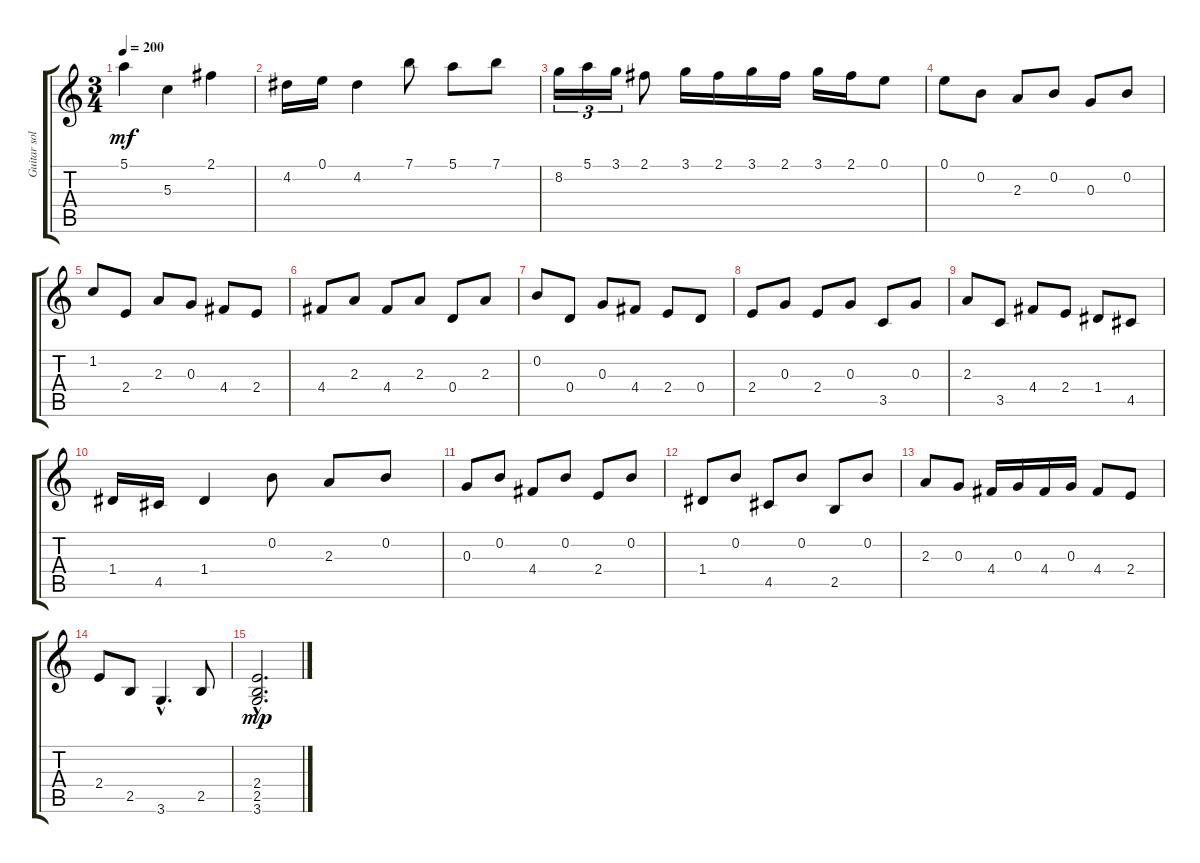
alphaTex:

\track ("Guitar solo" "Guitar sol") {instrument acousticguitarnylon}
\staff {score tabs}
\tuning (E4 B3 G3 D3 A2 E2) {hide}
\ts (3 4)
\tempo 200
\clef g2
\ks c
5.1.4{dy mf} 5.3.4 2.1.4 |
4.2.16 0.1.16 4.2.4 7.1.8 5.1.8 7.1.8 |
8.2.16{tu (3 2)} 5.1.16{tu (3 2)} 3.1.16{tu (3 2)} 2.1.8 3.1.16 2.1.16 3.1.16 2.1.16 3.1.16 2.1.16 0.1.8 |
0.1.8 0.2.8 2.3.8 0.2.8 0.3.8 0.2.8 |
1.2.8 2.4.8 2.3.8 0.3.8 4.4.8 2.4.8 |
4.4.8 2.3.8 4.4.8 2.3.8 0.4.8 2.3.8 |
0.2.8 0.4.8 0.3.8 4.4.8 2.4.8 0.4.8 |
2.4.8 0.3.8 2.4.8 0.3.8 3.5.8 0.3.8 |
2.3.8 3.5.8 4.4.8 2.4.8 1.4.8 4.5.8 |
1.4.16 4.5.16 1.4.4 0.2.8 2.3.8 0.2.8 |
0.3.8 0.2.8 4.4.8 0.2.8 2.4.8 0.2.8 |
1.4.8 0.2.8 4.5.8 0.2.8 2.5.8 0.2.8 |
2.3.8 0.3.8 4.4.16 0.3.16 4.4.16 0.3.16 4.4.8 2.4.8 |
2.4.8 2.5.8 3.6{hac}.4{d} 2.5.8 |
(2.4{hac} 2.5{hac} 3.6{hac}).2{d dy mp}
